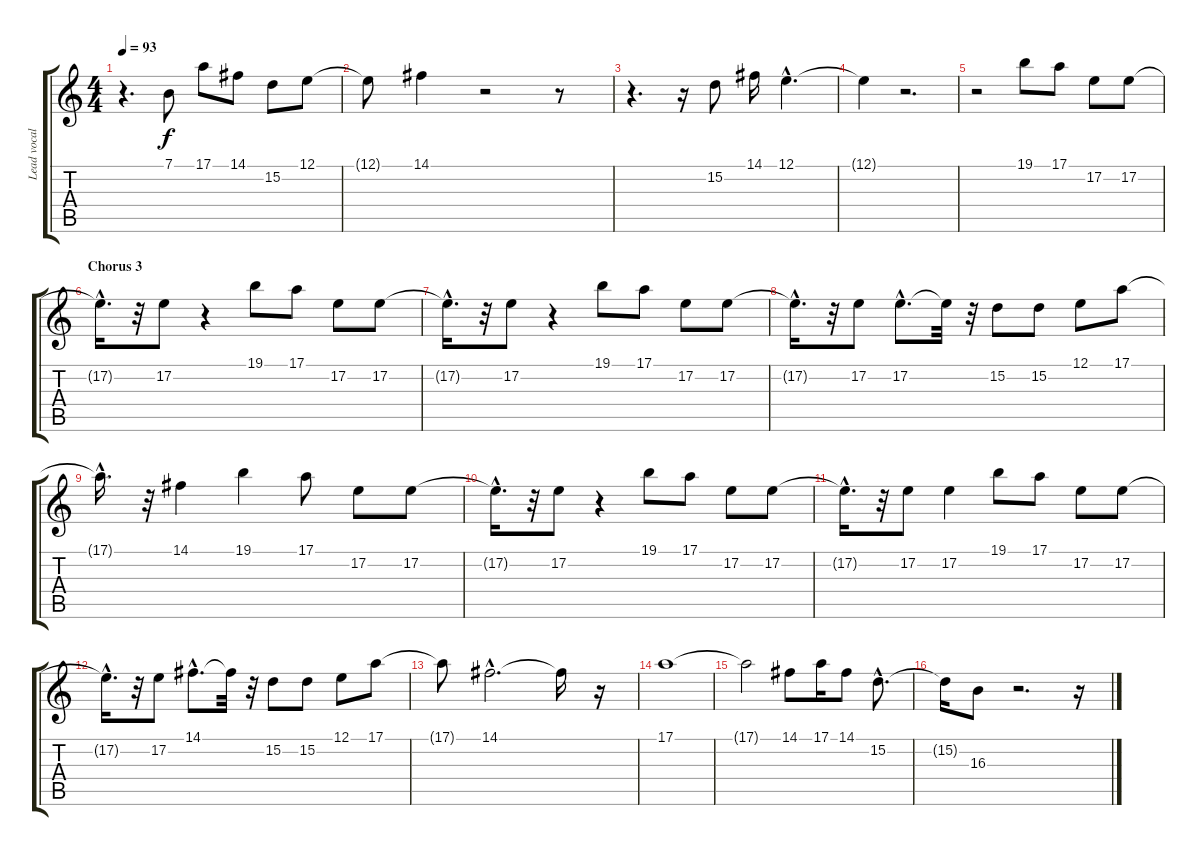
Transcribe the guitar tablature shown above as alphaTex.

\track ("Lead vocal" "Lead vocal") {instrument recorder}
\staff {score tabs}
\tuning (E4 B3 G3 D3 A2 E2) {hide}
\ts (4 4)
\tempo 93
\clef g2
\ks c
r.4{d dy f} 7.1.8 17.1.8 14.1.8 15.2.8 12.1.8 |
12.1{t}.8 14.1.4 r.2 r.8 |
r.4{d} r.16 15.2.8 14.1.16 12.1{hac}.4{d} |
12.1{t}.4 r.2{d} |
r.2 19.1.8 17.1.8 17.2.8 17.2.8 |
\section ("" "Chorus 3")
17.2{hac t}.16{d} r.32 17.2.8 r.4 19.1.8 17.1.8 17.2.8 17.2.8 |
17.2{hac t}.16{d} r.32 17.2.8 r.4 19.1.8 17.1.8 17.2.8 17.2.8 |
17.2{hac t}.16{d} r.32 17.2.8 17.2{hac}.8{d} 17.2{t}.32 r.32 15.2.8 15.2.8 12.1.8 17.1.8 |
17.1{hac t}.16{d} r.32 14.1.4 19.1.4 17.1.8 17.2.8 17.2.8 |
17.2{hac t}.16{d} r.32 17.2.8 r.4 19.1.8 17.1.8 17.2.8 17.2.8 |
17.2{hac t}.16{d} r.32 17.2.8 17.2.4 19.1.8 17.1.8 17.2.8 17.2.8 |
17.2{hac t}.16{d} r.32 17.2.8 14.1{hac}.8{d} 14.1{t}.32 r.32 15.2.8 15.2.8 12.1.8 17.1.8 |
17.1{t}.8 14.1{hac}.2{d} 14.1{t}.16 r.16 |
17.1.1 |
17.1{t}.2 14.1.8 17.1.16 14.1.8 15.2{hac}.8{d} |
15.2{t}.16 16.3.8 r.2{d} r.16
